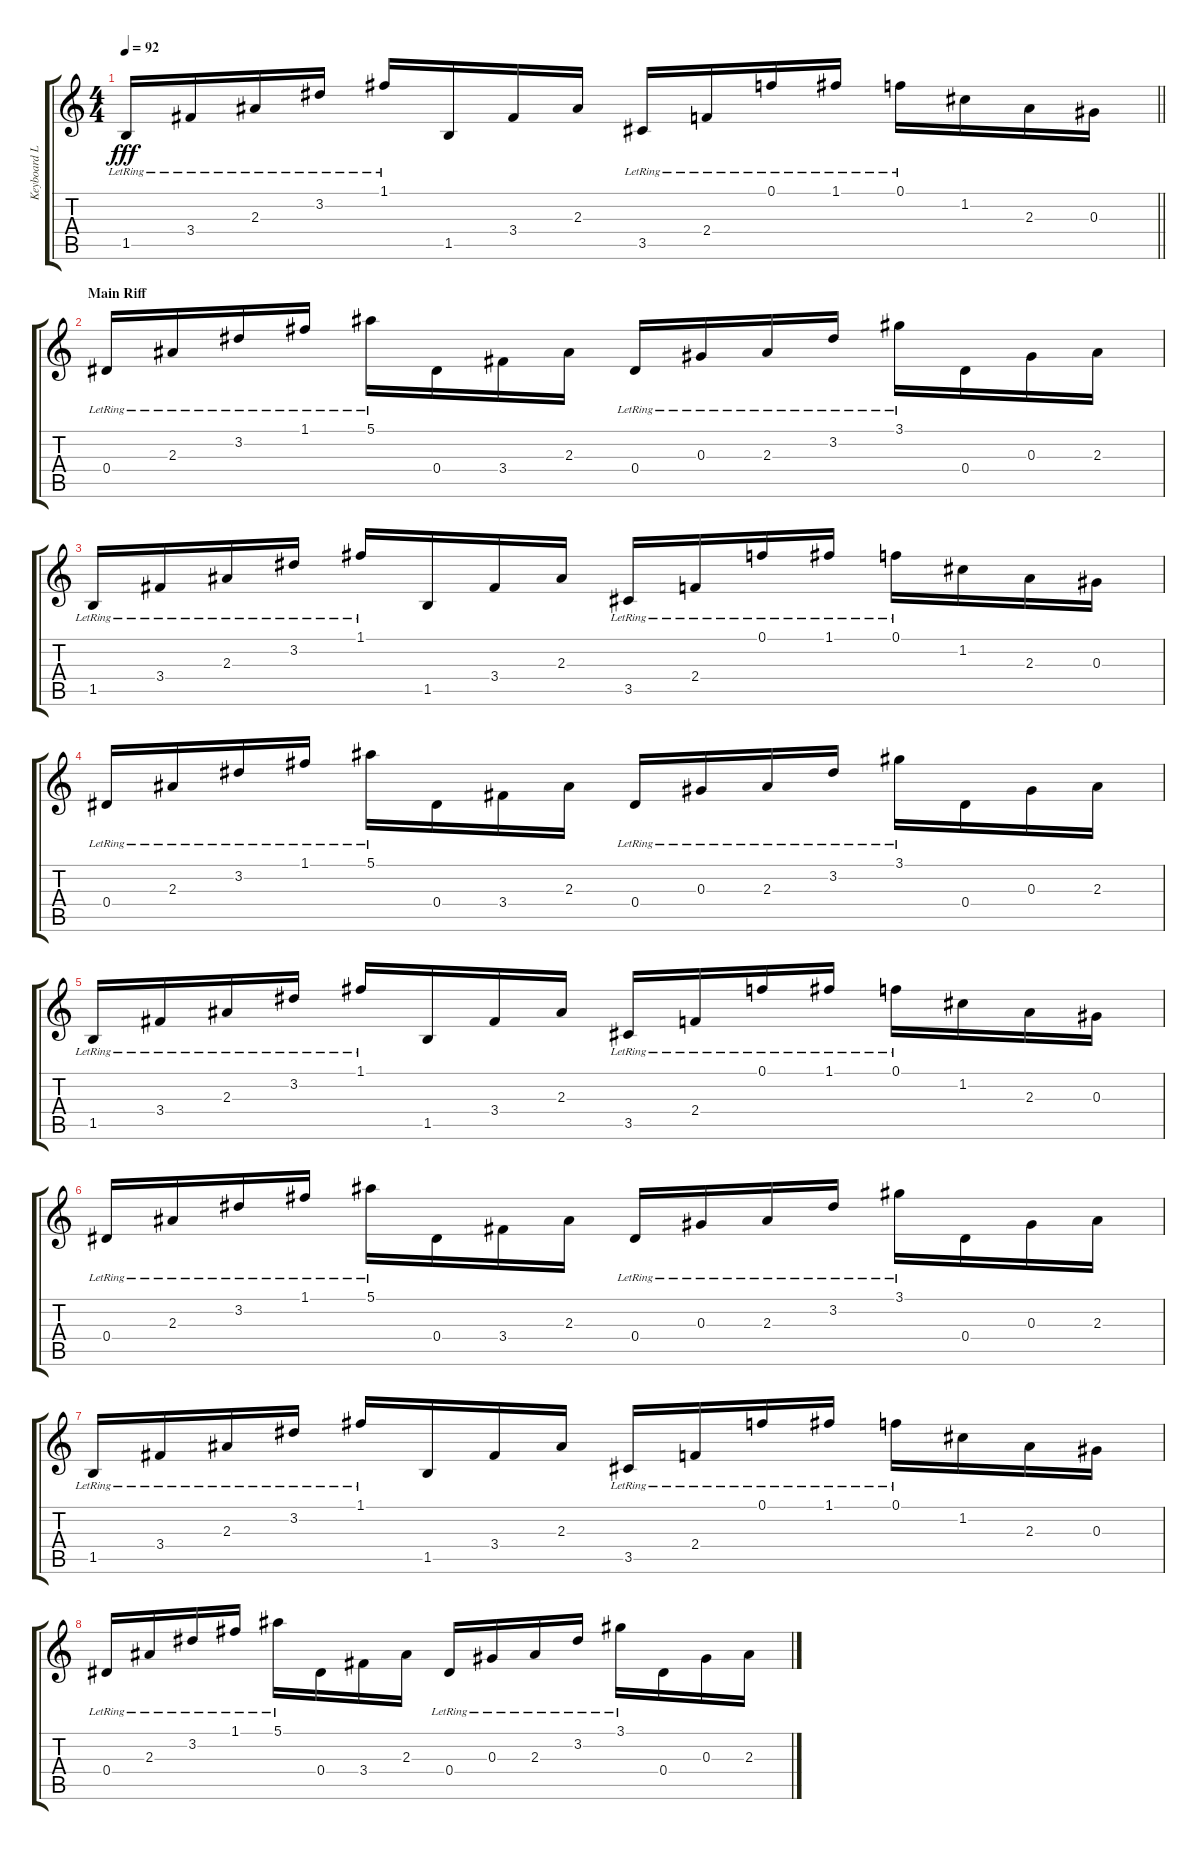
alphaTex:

\track ("Keyboard Lead I" "Keyboard L") {instrument brightacousticpiano}
\staff {score tabs}
\tuning (F5 C5 Ab4 Eb4 Bb3 F3) {hide}
\ts (4 4)
\tempo 92
\clef g2
\barLineRight lightlight
\ks c
1.5{lr}.16{dy fff} 3.4{lr}.16 2.3{lr}.16 3.2{lr}.16 1.1{lr}.16 1.5.16 3.4.16 2.3.16 3.5{lr}.16 2.4{lr}.16 0.1{lr}.16 1.1{lr}.16 0.1{lr}.16 1.2.16 2.3.16 0.3.16 |
\section ("" "Main Riff")
0.4{lr}.16{volume 12 balance 8 instrument brightacousticpiano} 2.3{lr}.16 3.2{lr}.16 1.1{lr}.16 5.1{lr}.16 0.4.16 3.4.16 2.3.16 0.4{lr}.16 0.3{lr}.16 2.3{lr}.16 3.2{lr}.16 3.1{lr}.16 0.4.16 0.3.16 2.3.16 |
1.5{lr}.16 3.4{lr}.16 2.3{lr}.16 3.2{lr}.16 1.1{lr}.16 1.5.16 3.4.16 2.3.16 3.5{lr}.16 2.4{lr}.16 0.1{lr}.16 1.1{lr}.16 0.1{lr}.16 1.2.16 2.3.16 0.3.16 |
0.4{lr}.16 2.3{lr}.16 3.2{lr}.16 1.1{lr}.16 5.1{lr}.16 0.4.16 3.4.16 2.3.16 0.4{lr}.16 0.3{lr}.16 2.3{lr}.16 3.2{lr}.16 3.1{lr}.16 0.4.16 0.3.16 2.3.16 |
1.5{lr}.16 3.4{lr}.16 2.3{lr}.16 3.2{lr}.16 1.1{lr}.16 1.5.16 3.4.16 2.3.16 3.5{lr}.16 2.4{lr}.16 0.1{lr}.16 1.1{lr}.16 0.1{lr}.16 1.2.16 2.3.16 0.3.16 |
0.4{lr}.16 2.3{lr}.16 3.2{lr}.16 1.1{lr}.16 5.1{lr}.16 0.4.16 3.4.16 2.3.16 0.4{lr}.16 0.3{lr}.16 2.3{lr}.16 3.2{lr}.16 3.1{lr}.16 0.4.16 0.3.16 2.3.16 |
1.5{lr}.16 3.4{lr}.16 2.3{lr}.16 3.2{lr}.16 1.1{lr}.16 1.5.16 3.4.16 2.3.16 3.5{lr}.16 2.4{lr}.16 0.1{lr}.16 1.1{lr}.16 0.1{lr}.16 1.2.16 2.3.16 0.3.16 |
0.4{lr}.16 2.3{lr}.16 3.2{lr}.16 1.1{lr}.16 5.1{lr}.16 0.4.16 3.4.16 2.3.16 0.4{lr}.16 0.3{lr}.16 2.3{lr}.16 3.2{lr}.16 3.1{lr}.16 0.4.16 0.3.16 2.3.16
